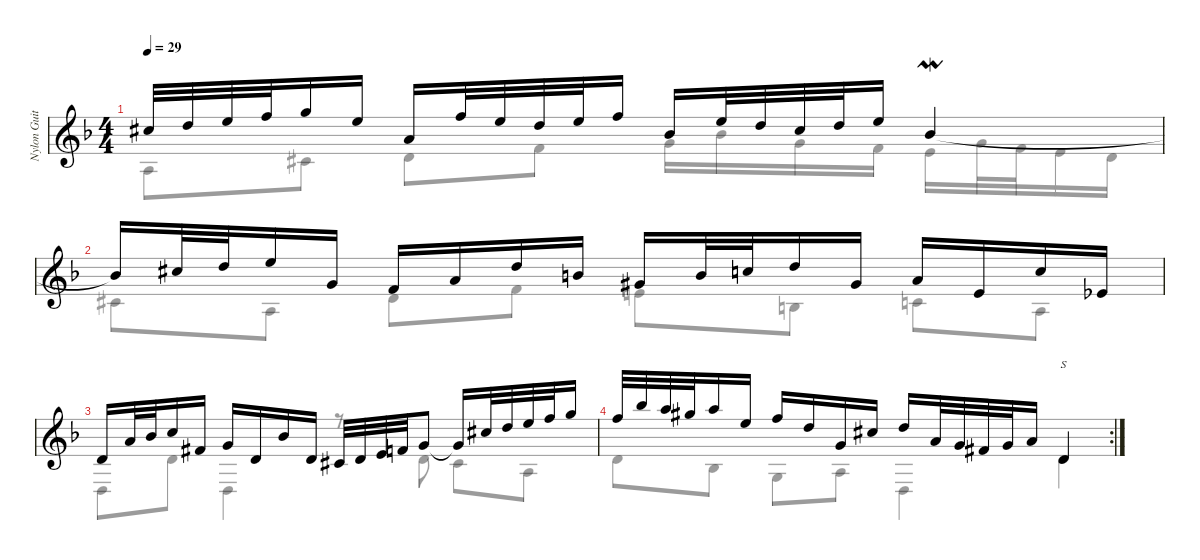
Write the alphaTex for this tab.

\defaultSystemsLayout 4
\hideDynamics
\bracketExtendMode nobrackets
\track ("Nylon Guitar" "Nylon Guit") {instrument acousticguitarnylon}
\staff {score}
\tuning (E4 B3 G3 D3 A2 E2)
\voice
\ts (4 4)
\tempo 29
\clef g2
\ks dminor
2.2{acc #}.32{dy mf} -2.1{acc forcenatural}.32 0.1{acc forcenatural}.32 1.1{acc forcenatural}.32 3.1{acc forcenatural}.16 0.1{acc forcenatural}.16 2.3{acc forcenatural}.16 1.1{acc forcenatural}.32 0.1{acc forcenatural}.32 -2.1{acc forcenatural}.32 0.1{acc forcenatural}.32 1.1{acc forcenatural}.16 3.3{acc b}.16 0.1{acc forcenatural}.32 -2.1{acc forcenatural}.32 2.2{acc #}.32 -2.1{acc forcenatural}.32 0.1{acc forcenatural}.16 3.3{acc b lmordent}.4 |
3.3{t acc b}.16 2.2{acc #}.32 -2.1{acc forcenatural}.32 0.1{acc forcenatural}.16 -9.1{acc forcenatural}.16 -11.1{acc forcenatural}.16 2.3{acc forcenatural}.16 3.2{acc forcenatural}.16 0.2{acc forcenatural}.16 1.3{acc #}.16 0.2{acc forcenatural}.32 -4.1{acc forcenatural}.32 3.2{acc forcenatural}.16 1.3{acc #}.16 2.3{acc forcenatural}.16 -12.1{acc forcenatural}.16 5.3{acc forcenatural}.16 1.4{acc b}.16 |
5.5{acc forcenatural}.16 -7.1{acc forcenatural}.32 -6.1{acc b}.32 5.3{acc forcenatural}.16 4.4{acc #}.16 0.3{acc forcenatural}.16 -14.1{acc forcenatural}.16 3.3{acc b}.16 -14.1{acc forcenatural}.16 4.5{acc #}.32 -14.1{acc forcenatural}.32 -12.1{acc forcenatural}.32 -11.1{acc forcenatural}.32 -9.1{acc forcenatural}.8 -9.1{t acc forcenatural}.16 2.2{acc #}.32 -2.1{acc forcenatural}.32 0.1{acc forcenatural}.32 1.1{acc forcenatural}.32 3.1{acc forcenatural}.16 |
\rc 2
1.1{acc forcenatural}.32{beam Up} 6.1{acc b}.32{beam Up} 5.1{acc forcenatural}.32{beam Up} 4.1{acc #}.32{beam Up} 5.1{acc forcenatural}.16{beam Up} 0.1{acc forcenatural}.16{beam Up} 1.1{acc forcenatural}.16{beam Up} -2.1{acc forcenatural}.16{beam Up} -9.1{acc forcenatural}.16{beam Up} 2.2{acc #}.16{beam Up} 3.2{acc forcenatural}.16{beam Up} -7.1{acc forcenatural}.32{beam Up} -9.1{acc forcenatural}.32{beam Up} 4.4{acc #}.32{beam Up} -9.1{acc forcenatural}.32{beam Up} -7.1{acc forcenatural}.16{beam Up} 5.5{acc forcenatural}.4{s beam Up}
\voice
\clef g2
\ottava regular
\simile none
\ks dminor
-19.1{acc forcenatural}.8{dy mf} 4.5{acc #}.8 -14.1{acc forcenatural}.8 -11.1{acc forcenatural}.8 15.6{acc forcenatural}.16 -6.1{acc b}.16 -9.1{acc forcenatural}.16 -11.1{acc forcenatural}.16 -12.1{acc forcenatural}.16 -9.1{acc forcenatural}.32 -11.1{acc forcenatural}.32 -12.1{acc forcenatural}.16 -14.1{acc forcenatural}.16 |
4.5{acc #}.8 -19.1{acc forcenatural}.8 -14.1{acc forcenatural}.8 3.4{acc forcenatural}.8 2.4{acc forcenatural}.8 2.5{acc forcenatural}.8 3.5{acc forcenatural}.8 5.6{acc forcenatural}.8 |
-2.6{acc forcenatural}.8 10.6{acc forcenatural}.8 -2.6{acc forcenatural}.4 r.8 10.6{acc forcenatural}.8 4.5{acc #}.8 0.5{acc forcenatural}.8 |
5.5{acc forcenatural}.8{beam Down} 6.6{acc b}.8{beam Down} 3.6{acc forcenatural}.8{beam Down} -19.1{acc forcenatural}.8{beam Down} -2.6{acc forcenatural}.4{beam Down} 10.6{acc forcenatural}.4{beam Down}
